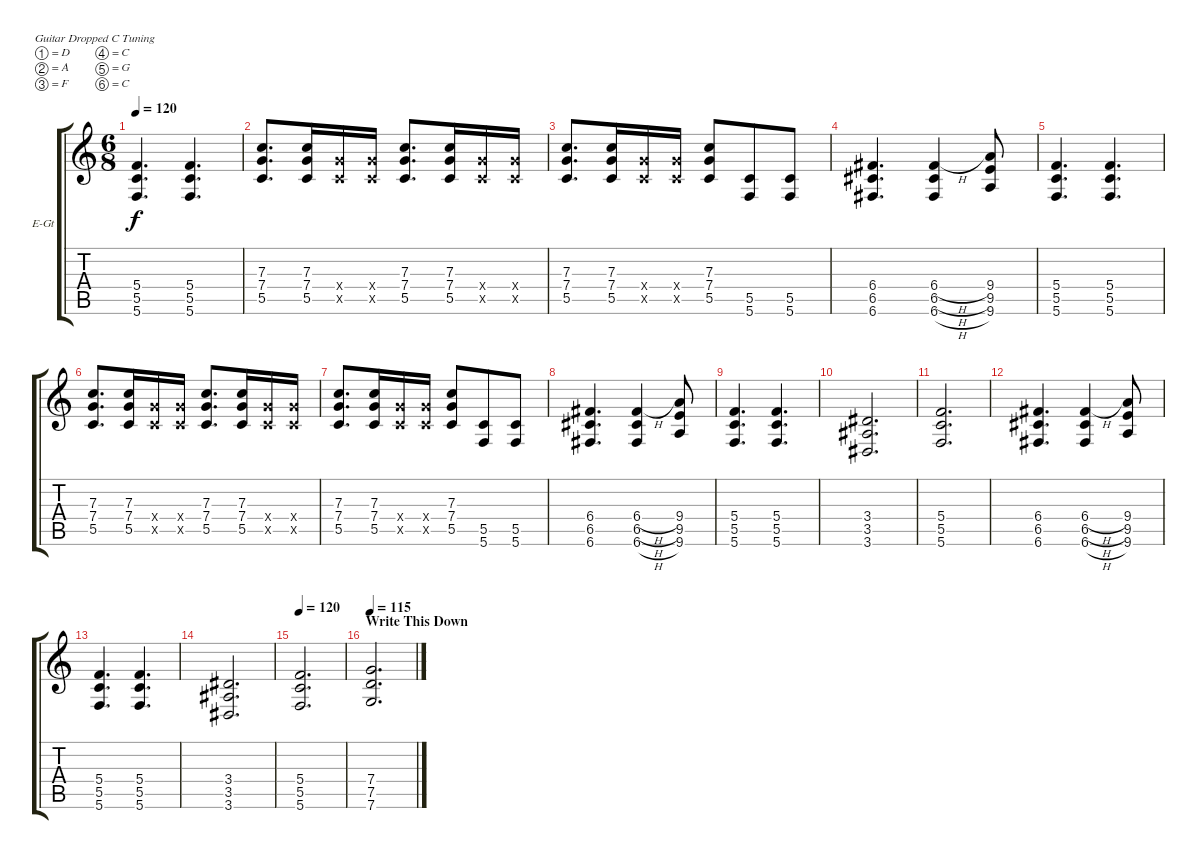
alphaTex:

\bracketExtendMode groupsimilarinstruments
\firstSystemTrackNameOrientation horizontal
\otherSystemsTrackNameOrientation horizontal
\track ("Electric Guitar 1" "E-Gt") {instrument distortionguitar}
\staff {score tabs}
\tuning (D4 A3 F3 C3 G2 C2)
\ts (6 8)
\tempo 120
\clef g2
\ks c
(5.6 5.5 5.4).4{d dy f} (5.4 5.5 5.6).4{d} |
(5.5 7.4 7.3).8{d} (7.3 7.4 5.5).16 (5.5{x} 7.4{x}).16 (5.5{x} 7.4{x}).16 (5.5 7.4 7.3).8{d} (7.3 7.4 5.5).16 (5.5{x} 7.4{x}).16 (5.5{x} 7.4{x}).16 |
(5.5 7.4 7.3).8{d} (7.3 7.4 5.5).16 (5.5{x} 7.4{x}).16 (5.5{x} 7.4{x}).16 (5.5 7.4 7.3).8 (5.6 5.5).8 (5.5 5.6).8 |
(6.6 6.5 6.4).4{d} (6.6{h} 6.5{h} 6.4{h}).4 (9.4 9.5 9.6).8 |
(5.6 5.5 5.4).4{d} (5.4 5.5 5.6).4{d} |
(5.5 7.4 7.3).8{d} (7.3 7.4 5.5).16 (5.5{x} 7.4{x}).16 (5.5{x} 7.4{x}).16 (5.5 7.4 7.3).8{d} (7.3 7.4 5.5).16 (5.5{x} 7.4{x}).16 (5.5{x} 7.4{x}).16 |
(5.5 7.4 7.3).8{d} (7.3 7.4 5.5).16 (5.5{x} 7.4{x}).16 (5.5{x} 7.4{x}).16 (5.5 7.4 7.3).8 (5.6 5.5).8 (5.5 5.6).8 |
(6.6 6.5 6.4).4{d} (6.6{h} 6.5{h} 6.4{h}).4 (9.4 9.5 9.6).8 |
(5.6 5.5 5.4).4{d} (5.4 5.5 5.6).4{d} |
(3.6 3.5 3.4).2{d} |
(5.6 5.5 5.4).2{d} |
(6.6 6.5 6.4).4{d} (6.6{h} 6.5{h} 6.4{h}).4 (9.4 9.5 9.6).8 |
(5.6 5.5 5.4).4{d} (5.4 5.5 5.6).4{d} |
(3.6 3.5 3.4).2{d} |
\tempo 120
(5.6 5.5 5.4).2{d} |
\section ("" "Write This Down")
\tempo 115
(7.6 7.5 7.4).2{d}
